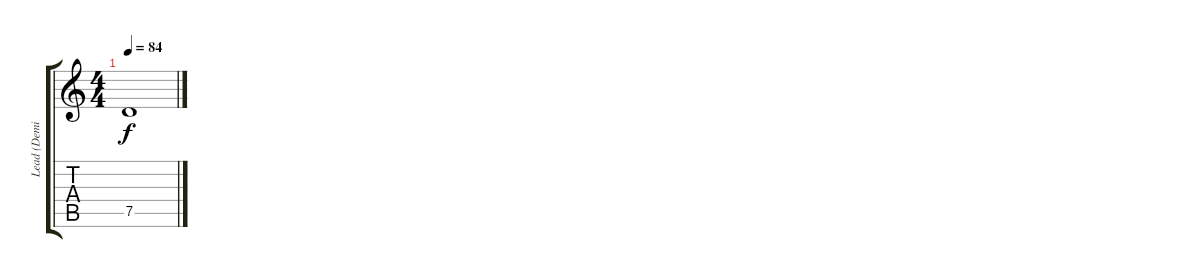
\track ("Lead (Demir)" "Lead (Demi") {instrument overdrivenguitar}
\staff {score tabs}
\tuning (D4 A3 F3 C3 G2 D2) {hide}
\ts (4 4)
\tempo 84
\clef g2
\ks c
7.5.1{dy f}
